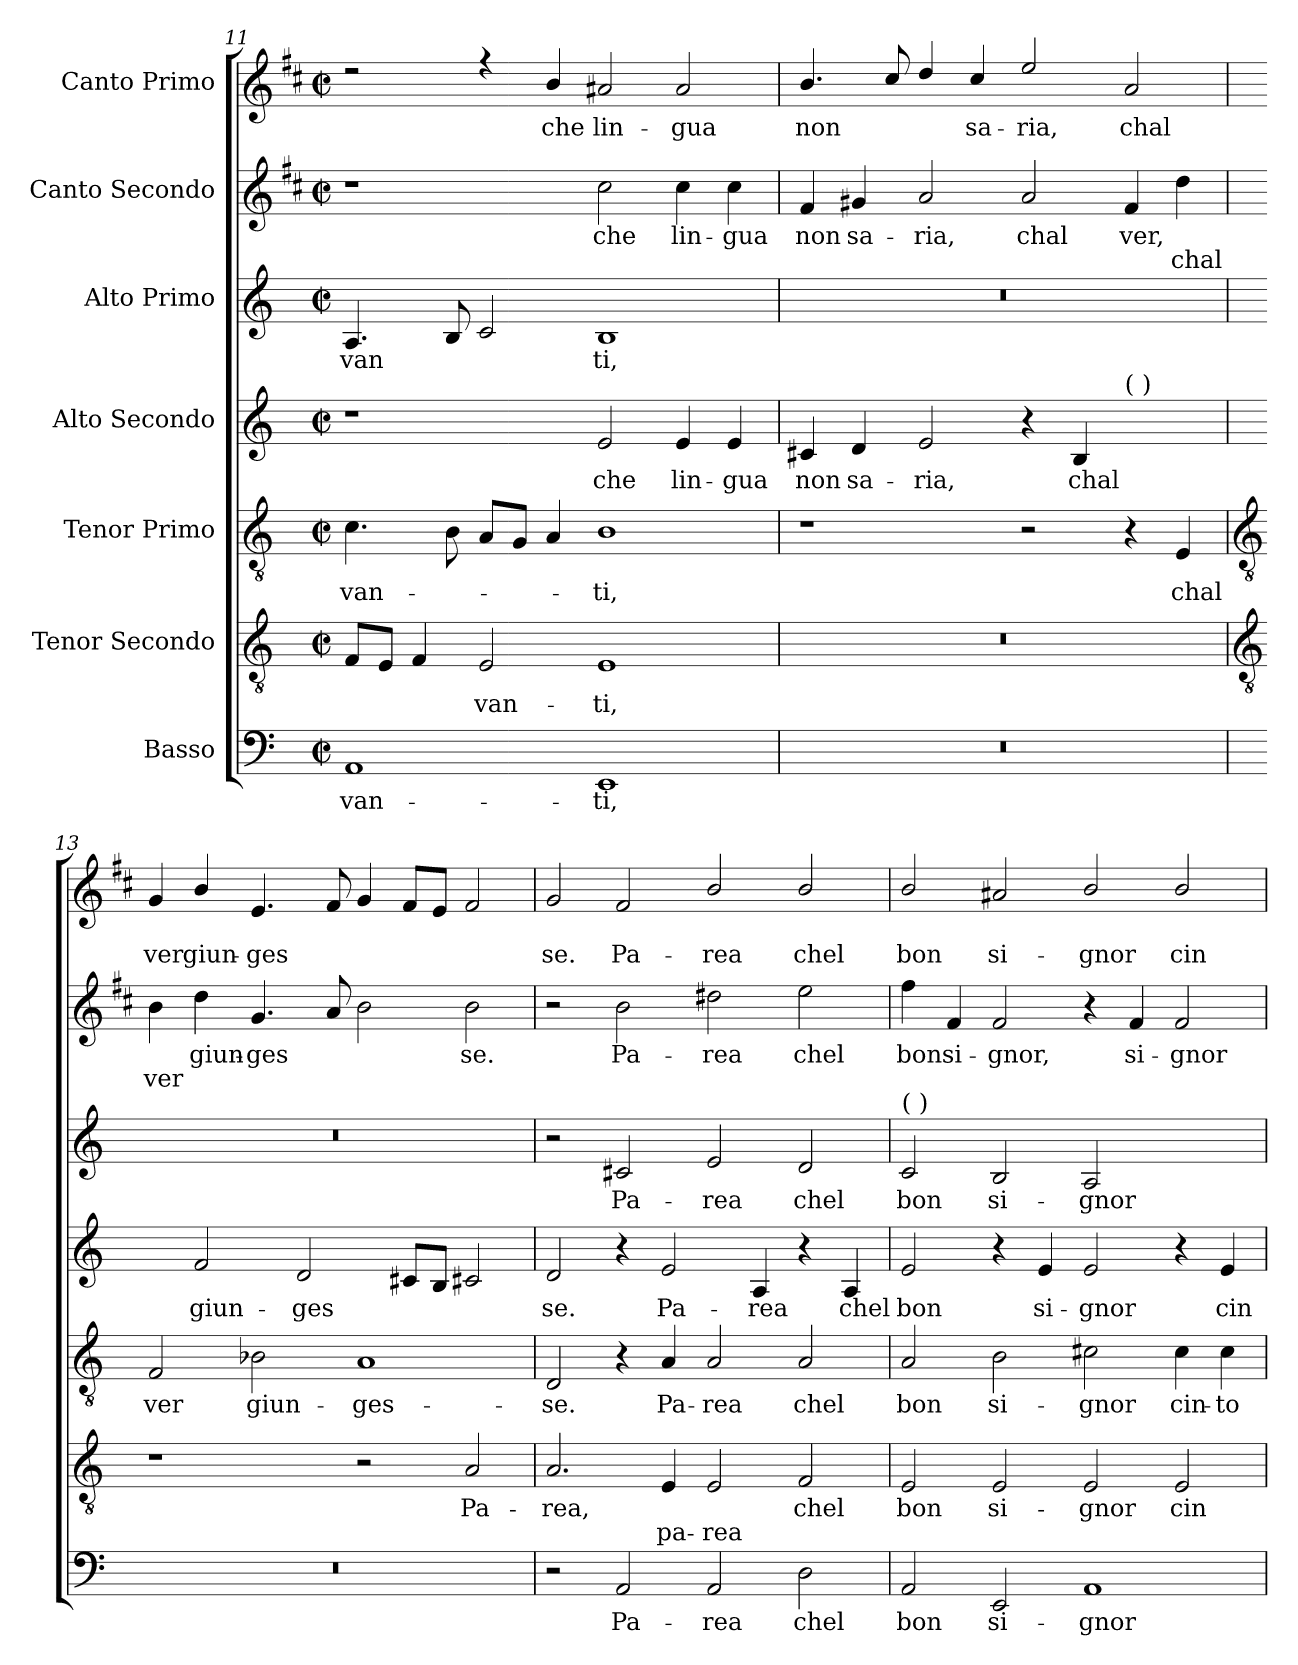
**kern	**text	**kern	**text	**text	**kern	**text	**kern	**text	**kern	**text	**kern	**text	**text	**kern	**text
*part7	*part7	*part6	*part6	*part6	*part5	*part5	*part4	*part4	*part3	*part3	*part2	*part2	*part2	*part1	*part1
*staff7	*staff7	*staff6	*staff6	*staff6	*staff5	*staff5	*staff4	*staff4	*staff3	*staff3	*staff2	*staff2	*staff2	*staff1	*staff1
*I"Basso	*	*I"Tenor Secondo	*	*	*I"Tenor Primo	*	*I"Alto Secondo	*	*I"Alto Primo	*	*I"Canto Secondo	*	*	*I"Canto Primo	*
*clefF4	*	*clefGv2	*	*	*clefGv2	*	*clefG2	*	*clefG2	*	*clefG2	*	*	*clefG2	*
*	*	*	*	*	*	*	*	*	*	*	*ITrd1c2	*	*	*ITrd1c2	*
*k[]	*	*k[]	*	*	*k[]	*	*k[]	*	*k[]	*	*k[]	*	*	*k[]	*
*C:	*	*C:	*	*	*C:	*	*C:	*	*C:	*	*C:	*	*	*C:	*
*M4/2	*	*M4/2	*	*	*M4/2	*	*M4/2	*	*M4/2	*	*M4/2	*	*	*M4/2	*
*met(c|)	*	*met(c|)	*	*	*met(c|)	*	*met(c|)	*	*met(c|)	*	*met(c|)	*	*	*met(c|)	*
=11	=11	=11	=11	=11	=11	=11	=11	=11	=11	=11	=11	=11	=11	=11	=11
!	!LO:LY:b	!	!	!	!	!LO:LY:b	!	!	!	!LO:LY:b	!	!	!	!	!
*	*	*	*	*	*	*	*	*	*	*	*	*	*	*^	*
1AA	van-	8FL	.	.	4.c	van-	1r	.	4.A	van	1r	.	.	2r	0ryy	.
.	.	8EJ	.	.	.	.	.	.	.	.	.	.	.	.	.	.
.	.	4F	.	.	.	.	.	.	.	.	.	.	.	.	.	.
.	.	.	.	.	8B	.	.	.	8B	.	.	.	.	.	.	.
!	!	!	!LO:LY:b	!	!	!	!	!	!	!	!	!	!	!	!	!
.	.	2E	van-	.	8AL	.	.	.	2c	.	.	.	.	4r	.	.
.	.	.	.	.	8GJ	.	.	.	.	.	.	.	.	.	.	.
!	!	!	!	!	!	!	!	!	!	!	!	!	!	!	!	!LO:LY:b
.	.	.	.	.	4A	.	.	.	.	.	.	.	.	4a	.	che
!	!LO:LY:b	!	!LO:LY:b	!	!	!LO:LY:b	!	!LO:LY:b	!	!LO:LY:b	!	!LO:LY:b	!	!	!	!LO:LY:b
1EE	-ti,	1E	-ti,	.	1B	-ti,	2e	che	1B	ti,	2b	che	.	2g#X	.	lin-
!	!	!	!	!	!	!	!	!LO:LY:b	!	!	!	!LO:LY:b	!	!	!	!LO:LY:b
.	.	.	.	.	.	.	4e	lin-	.	.	4b	lin-	.	2g#	.	-gua
!	!	!	!	!	!	!	!	!LO:LY:b	!	!	!	!LO:LY:b	!	!	!	!
.	.	.	.	.	.	.	4e	-gua	.	.	4b	-gua	.	.	.	.
=12	=12	=12	=12	=12	=12	=12	=12	=12	=12	=12	=12	=12	=12	=12	=12	=12
!	!	!	!	!	!	!	!	!LO:LY:b	!	!	!	!LO:LY:b	!	!	!	!LO:LY:b
0r	.	0r	.	.	1r	.	4c#X	non	0r	.	4e	non	.	4.a	0ryy	non
!	!	!	!	!	!	!	!	!LO:LY:b	!	!	!	!LO:LY:b	!	!	!	!
.	.	.	.	.	.	.	4d	sa-	.	.	4f#X	sa-	.	.	.	.
.	.	.	.	.	.	.	.	.	.	.	.	.	.	8b	.	.
!	!	!	!	!	!	!	!	!LO:LY:b	!	!	!	!LO:LY:b	!	!	!	!
.	.	.	.	.	.	.	2e	-ria,	.	.	2g	-ria,	.	4cc	.	.
!	!	!	!	!	!	!	!	!	!	!	!	!	!	!	!	!LO:LY:b
.	.	.	.	.	.	.	.	.	.	.	.	.	.	4b	.	sa-
!	!	!	!	!	!	!	!	!	!	!	!	!LO:LY:b	!	!	!	!LO:LY:b
.	.	.	.	.	2r	.	4r	.	.	.	2g	chal	.	2dd	.	-ria,
!	!	!	!	!	!	!	!	!LO:LY:b	!	!	!	!	!	!	!	!
.	.	.	.	.	.	.	4B	chal	.	.	.	.	.	.	.	.
!	!	!	!	!	!	!	!LO:TX:a:t=(  )	!	!	!	!	!	!	!	!	!
!	!	!	!	!	!	!	!	!LO:LY:b	!	!	!	!LO:LY:b	!	!	!	!LO:LY:b
.	.	.	.	.	4r	.	[2cyy	ver____	.	.	4e	ver,	.	2g	.	chal
!	!	!	!	!	!	!LO:LY:b	!	!	!	!	!	!	!LO:LY:b	!	!	!
.	.	.	.	.	4E	chal	.	.	.	.	4cc	.	chal	.	.	.
!!LO:LB:g=z	!!
=13	=13	=13	=13	=13	=13	=13	=13	=13	=13	=13	=13	=13	=13	=13	=13	=13
*	*	*clefGv2	*	*	*clefGv2	*	*	*	*	*	*	*	*	*	*	*
!	!	!	!	!	!	!LO:LY:b	!	!LO:LY:b	!	!	!	!	!LO:LY:b	!	!	!LO:LY:b
0r	.	1r	.	.	2F	ver	4cyy]	__	0r	.	4a	.	ver	4f	0ryy	ver
!	!	!	!	!	!	!	!	!LO:LY:b	!	!	!	!LO:LY:b	!	!	!	!LO:LY:b
.	.	.	.	.	.	.	2f	giun-	.	.	4cc	giun-	.	4a	.	giun-
!	!	!	!	!	!	!LO:LY:b	!	!	!	!	!	!LO:LY:b	!	!	!	!LO:LY:b
.	.	.	.	.	2B-	giun-	.	.	.	.	4.f	-ges	.	4.d	.	-ges
!	!	!	!	!	!	!	!	!LO:LY:b	!	!	!	!	!	!	!	!
.	.	.	.	.	.	.	2d	-ges-	.	.	.	.	.	.	.	.
.	.	.	.	.	.	.	.	.	.	.	8g	.	.	8e	.	.
!	!	!	!	!	!	!LO:LY:b	!	!	!	!	!	!	!	!	!	!
.	.	2r	.	.	1A	-ges-	.	.	.	.	2a	.	.	4f	.	.
.	.	.	.	.	.	.	8c#XL	.	.	.	.	.	.	8eL	.	.
!	!	!	!	!	!	!	!	!LO:LY:b	!	!	!	!	!	!	!	!
.	.	.	.	.	.	.	8BJ	--	.	.	.	.	.	8dJ	.	.
!	!	!	!LO:LY:b	!	!	!	!	!	!	!	!	!LO:LY:b	!	!	!	!
.	.	2A	Pa-	.	.	.	2c#X	.	.	.	2a	se.	.	2e	.	.
=14	=14	=14	=14	=14	=14	=14	=14	=14	=14	=14	=14	=14	=14	=14	=14	=14
!	!	!	!LO:LY:b	!	!	!LO:LY:b	!	!LO:LY:b	!	!	!	!	!	!	!	!LO:LY:b
2r	.	2.A	-rea,	.	2D	-se.	2d	se.	2r	.	2r	.	.	2f	0ryy	se.
!	!LO:LY:b	!	!	!	!	!	!	!	!	!LO:LY:b	!	!LO:LY:b	!	!	!	!LO:LY:b
2AA	Pa-	.	.	.	4r	.	4r	.	2c#X	Pa-	2a	Pa-	.	2e	.	Pa-
!	!	!	!	!LO:LY:b	!	!LO:LY:b	!	!LO:LY:b	!	!	!	!	!	!	!	!
.	.	4E	.	pa-	4A	Pa-	2e	Pa-	.	.	.	.	.	.	.	.
!	!LO:LY:b	!	!	!LO:LY:b	!	!LO:LY:b	!	!	!	!LO:LY:b	!	!LO:LY:b	!	!	!	!LO:LY:b
2AA	-rea	2E	.	-rea	2A	-rea	.	.	2e	-rea	2cc#X	-rea	.	2a	.	-rea
!	!	!	!	!	!	!	!	!LO:LY:b	!	!	!	!	!	!	!	!
.	.	.	.	.	.	.	4A	-rea	.	.	.	.	.	.	.	.
!	!LO:LY:b	!	!LO:LY:b	!	!	!LO:LY:b	!	!	!	!LO:LY:b	!	!LO:LY:b	!	!	!	!LO:LY:b
2D	chel	2F	chel	.	2A	chel	4r	.	2d	chel	2dd	chel	.	2a	.	chel
!	!	!	!	!	!	!	!	!LO:LY:b	!	!	!	!	!	!	!	!
.	.	.	.	.	.	.	4A	chel	.	.	.	.	.	.	.	.
=15	=15	=15	=15	=15	=15	=15	=15	=15	=15	=15	=15	=15	=15	=15	=15	=15
!	!	!	!	!	!	!	!	!	!LO:TX:a:t=(  )	!	!	!	!	!	!	!
!	!LO:LY:b	!	!LO:LY:b	!	!	!LO:LY:b	!	!LO:LY:b	!	!LO:LY:b	!	!LO:LY:b	!	!	!	!LO:LY:b
2AA	bon	2E	bon	.	2A	bon	2e	bon	2c	bon	4ee	bon	.	2a	0ryy	bon
!	!	!	!	!	!	!	!	!	!	!	!	!LO:LY:b	!	!	!	!
.	.	.	.	.	.	.	.	.	.	.	4e	si-	.	.	.	.
!	!LO:LY:b	!	!LO:LY:b	!	!	!LO:LY:b	!	!	!	!LO:LY:b	!	!LO:LY:b	!	!	!	!LO:LY:b
2EE	si-	2E	si-	.	2B	si-	4r	.	2B	si-	2e	-gnor,	.	2g#X	.	si-
!	!	!	!	!	!	!	!	!LO:LY:b	!	!	!	!	!	!	!	!
.	.	.	.	.	.	.	4e	si-	.	.	.	.	.	.	.	.
!	!LO:LY:b	!	!LO:LY:b	!	!	!LO:LY:b	!	!LO:LY:b	!	!LO:LY:b	!	!	!	!	!	!LO:LY:b
1AA	-gnor	2E	-gnor	.	2c#X	-gnor	2e	-gnor	2A	-gnor	4r	.	.	2a	.	-gnor
!	!	!	!	!	!	!	!	!	!	!	!	!LO:LY:b	!	!	!	!
.	.	.	.	.	.	.	.	.	.	.	4e	si-	.	.	.	.
!	!	!	!LO:LY:b	!	!	!LO:LY:b	!	!	!	!LO:LY:b	!	!LO:LY:b	!	!	!	!LO:LY:b
.	.	2E	cin-	.	4c#	cin-	4r	.	[2Ayy	cin-	2e	-gnor	.	2a	.	cin-
!	!	!	!	!	!	!LO:LY:b	!	!LO:LY:b	!	!	!	!	!	!	!	!
.	.	.	.	.	4c#	-to	4e	cin-	.	.	.	.	.	.	.	.
*	*	*	*	*	*	*	*	*	*	*	*	*	*	*v	*v	*
=	=	=	=	=	=	=	=	=	=	=	=	=	=	=	=
*-	*-	*-	*-	*-	*-	*-	*-	*-	*-	*-	*-	*-	*-	*-	*-
